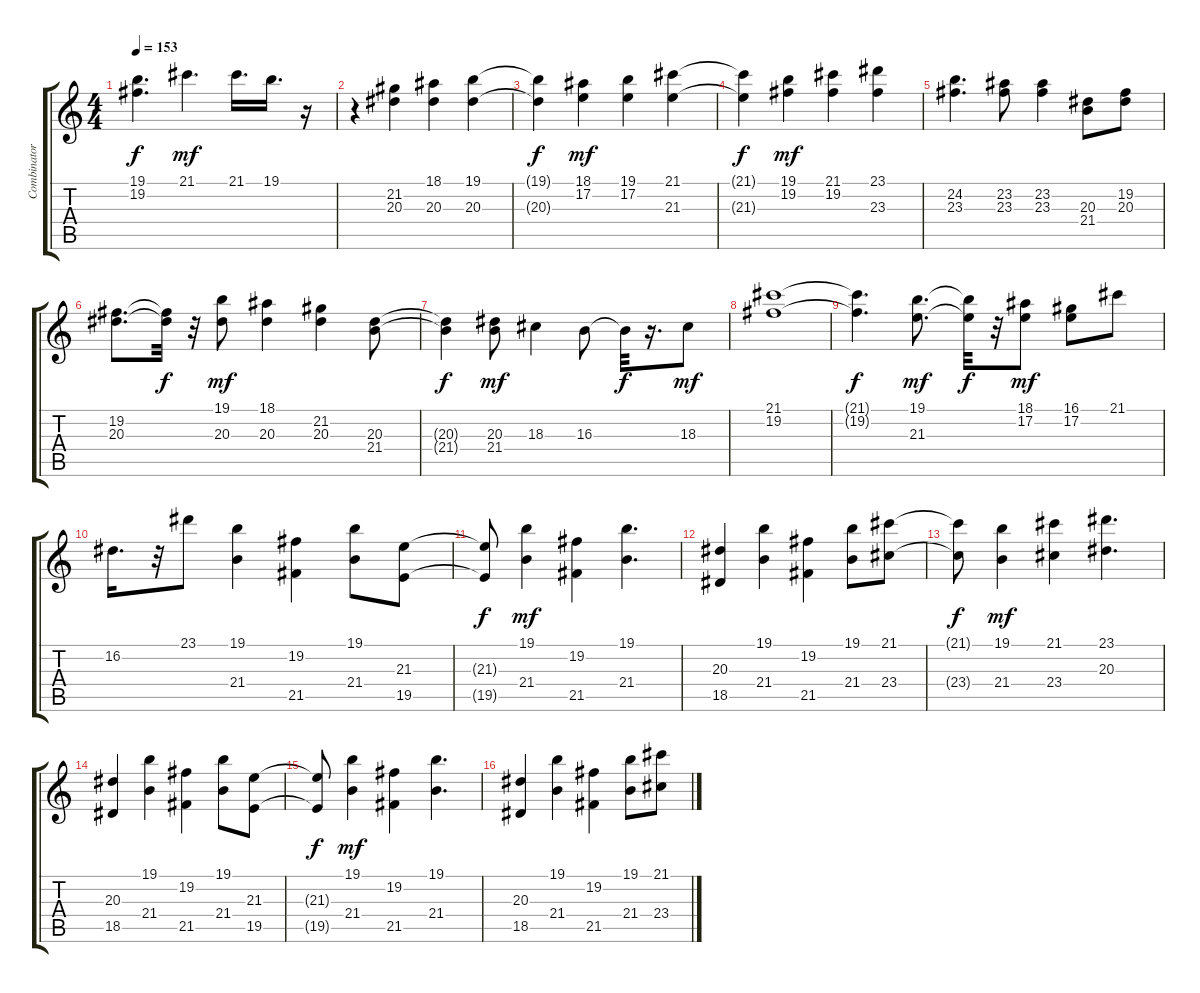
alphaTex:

\track ("Combinator 1" "Combinator") {instrument acousticgrandpiano}
\staff {score tabs}
\tuning (E4 B3 G3 D3 A2 E2) {hide}
\ts (4 4)
\tempo 153
\clef g2
\ks c
(19.1{t} 19.2{t}).4{d dy f} 21.1.4{d dy mf} 21.1.16{d} 19.1.16{d} r.16 |
r.4 (21.2 20.3).4 (18.1 20.3).4 (19.1 20.3).4 |
(19.1{t} 20.3{t}).4{dy f} (18.1 17.2).4{dy mf} (19.1 17.2).4 (21.1 21.3).4 |
(21.1{t} 21.3{t}).4{dy f} (19.1 19.2).4{dy mf} (21.1 19.2).4 (23.1 23.3).4 |
(24.2 23.3).4{d} (23.2 23.3).8 (23.2 23.3).4 (20.3 21.4).8 (19.2 20.3).8 |
(19.2 20.3).8{d} (19.2{t} 20.3{t}).32{dy f} r.32 (19.1 20.3).8{dy mf} (18.1 20.3).4 (21.2 20.3).4 (20.3 21.4).8 |
(20.3{t} 21.4{t}).4{dy f} (20.3 21.4).8{dy mf} 18.3.4 16.3.8 16.3{t}.32{dy f} r.16{d} 18.3.8{dy mf} |
(21.1 19.2).1 |
(21.1{t} 19.2{t}).4{d dy f} (19.1 21.3).8{d dy mf} (19.1{t} 21.3{t}).32{dy f} r.32 (18.1 17.2).8{dy mf} (16.1 17.2).8 21.1.8 |
16.2.16{d} r.32 23.1.8 (19.1 21.4).4 (19.2 21.5).4 (19.1 21.4).8 (21.3 19.5).8 |
(21.3{t} 19.5{t}).8{dy f} (19.1 21.4).4{dy mf} (19.2 21.5).4 (19.1 21.4).4{d} |
(20.3 18.5).4 (19.1 21.4).4 (19.2 21.5).4 (19.1 21.4).8 (21.1 23.4).8 |
(21.1{t} 23.4{t}).8{dy f} (19.1 21.4).4{dy mf} (21.1 23.4).4 (23.1 20.3).4{d} |
(20.3 18.5).4 (19.1 21.4).4 (19.2 21.5).4 (19.1 21.4).8 (21.3 19.5).8 |
(21.3{t} 19.5{t}).8{dy f} (19.1 21.4).4{dy mf} (19.2 21.5).4 (19.1 21.4).4{d} |
(20.3 18.5).4 (19.1 21.4).4 (19.2 21.5).4 (19.1 21.4).8 (21.1 23.4).8
